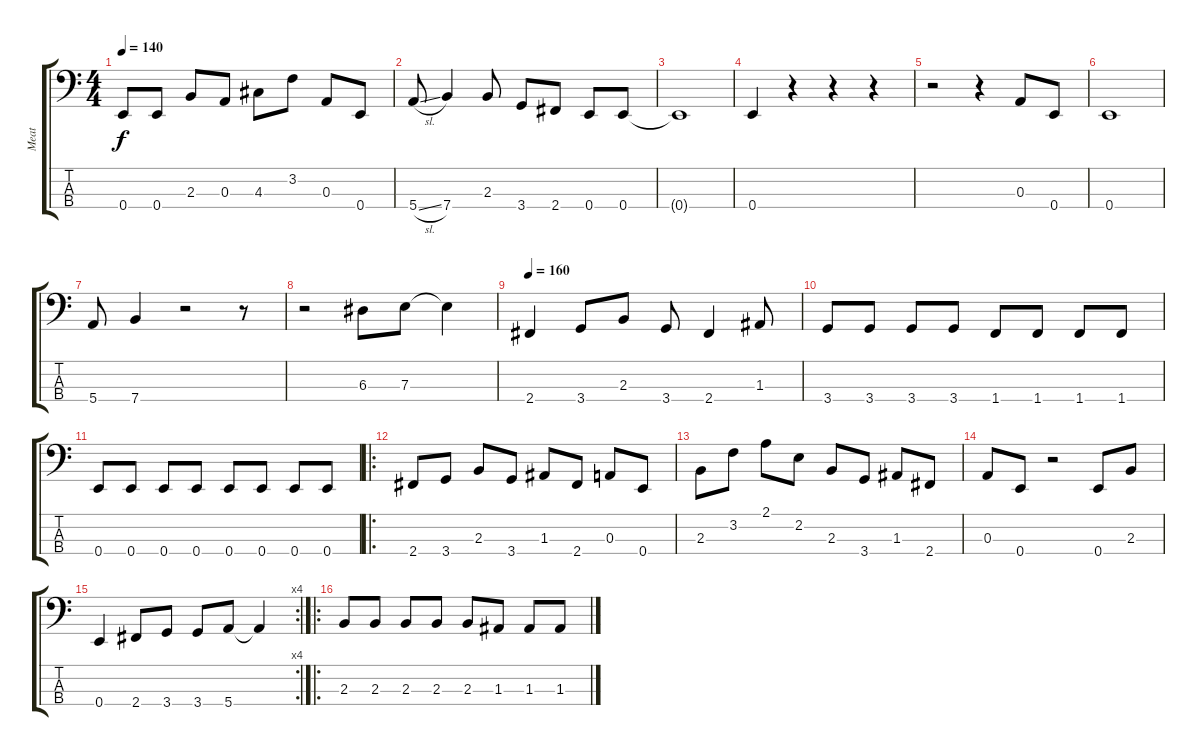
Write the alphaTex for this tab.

\track ("Meat" "Meat") {instrument electricbasspick}
\staff {score tabs}
\tuning (G2 D2 A1 E1) {hide}
\ts (4 4)
\tempo 140
\clef f4
\ks c
0.4.8{dy f instrument electricbasspick} 0.4.8 2.3.8 0.3.8 4.3.8 3.2.8 0.3.8 0.4.8 |
5.4{sl}.8 7.4.4 2.3.8 3.4.8 2.4.8 0.4.8 0.4.8 |
0.4{t}.1 |
0.4.4 r.4 r.4 r.4 |
r.2 r.4 0.3.8 0.4.8 |
0.4.1 |
5.4.8 7.4.4 r.2 r.8 |
r.2 6.3.8 7.3.8 7.3{t}.4 |
\tempo 160
2.4.4 3.4.8 2.3.8 3.4.8 2.4.4 1.3.8 |
3.4.8 3.4.8 3.4.8 3.4.8 1.4.8 1.4.8 1.4.8 1.4.8 |
0.4.8 0.4.8 0.4.8 0.4.8 0.4.8 0.4.8 0.4.8 0.4.8 |
\ro
2.4.8 3.4.8 2.3.8 3.4.8 1.3.8 2.4.8 0.3.8 0.4.8 |
2.3.8 3.2.8 2.1.8 2.2.8 2.3.8 3.4.8 1.3.8 2.4.8 |
0.3.8 0.4.8 r.2 0.4.8 2.3.8 |
\rc 4
0.4.4 2.4.8 3.4.8 3.4.8 5.4.8 5.4{t}.4 |
\ro
2.3.8 2.3.8 2.3.8 2.3.8 2.3.8 1.3.8 1.3.8 1.3.8
